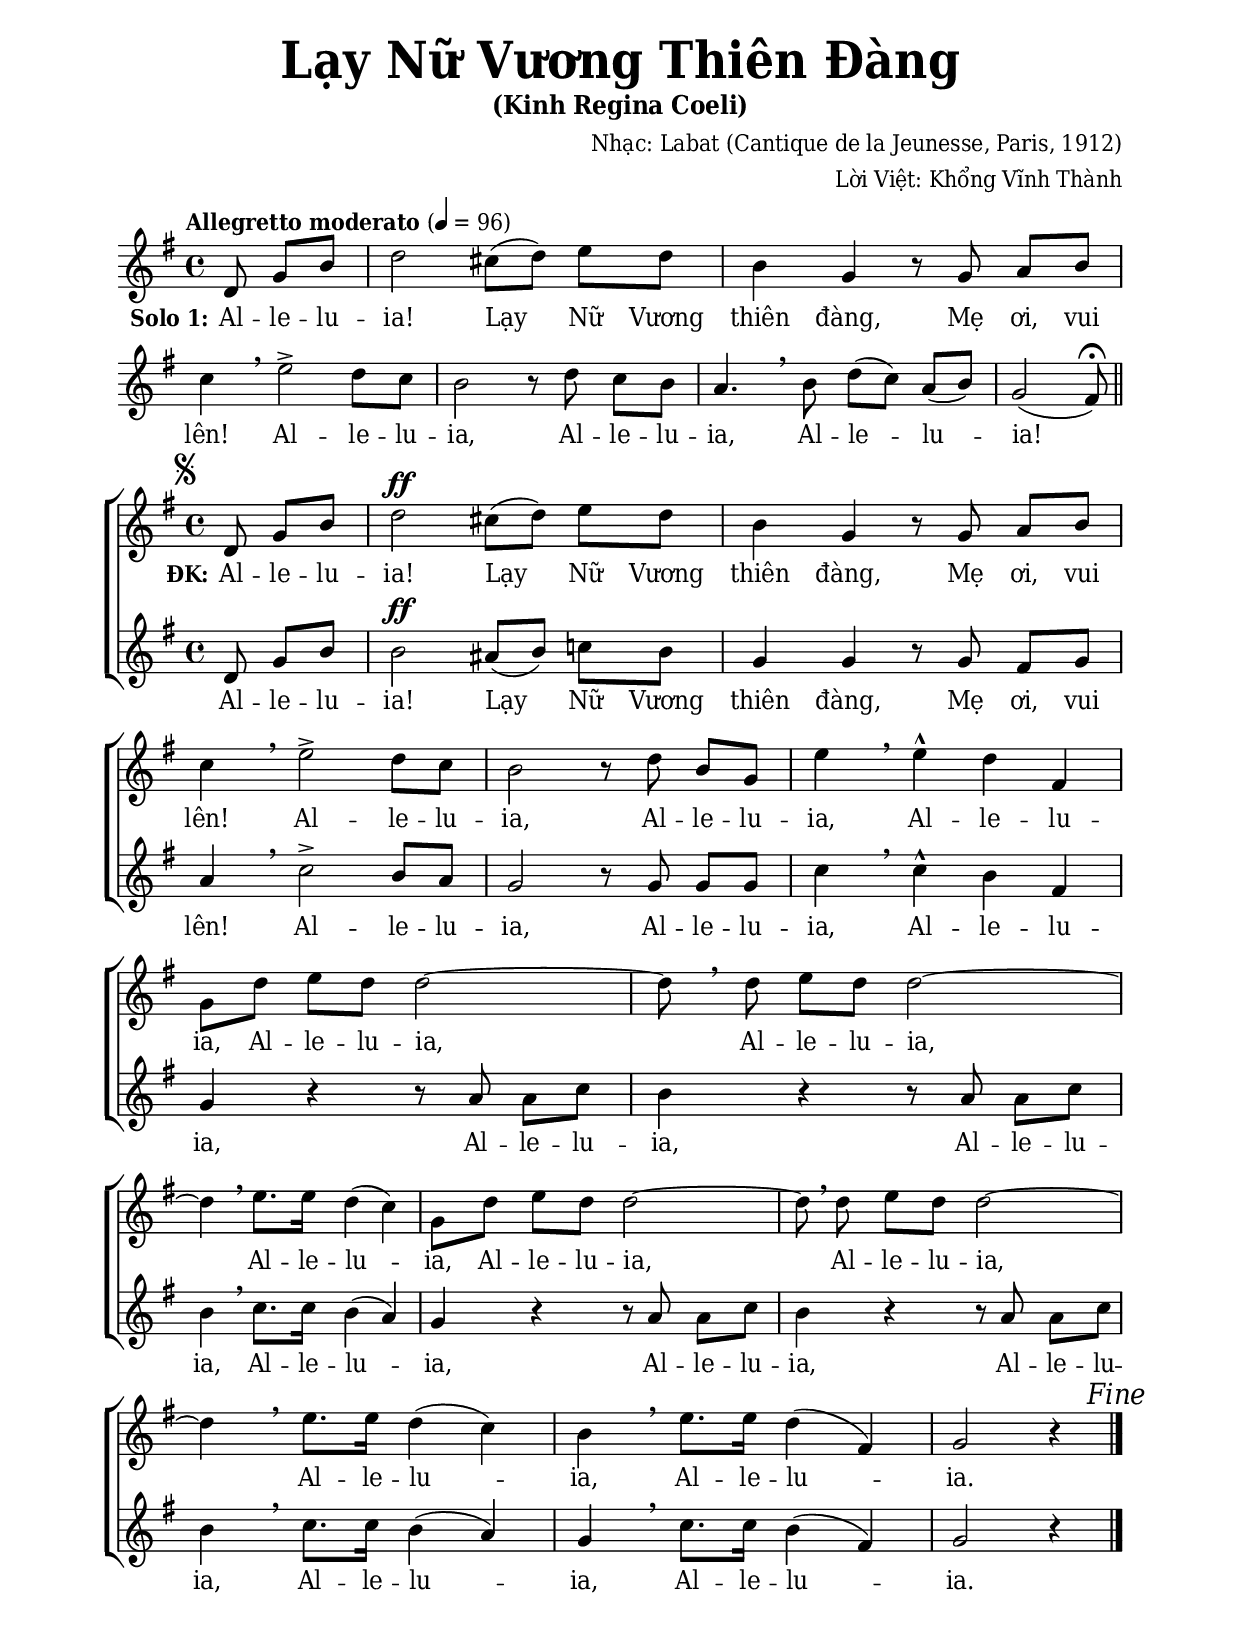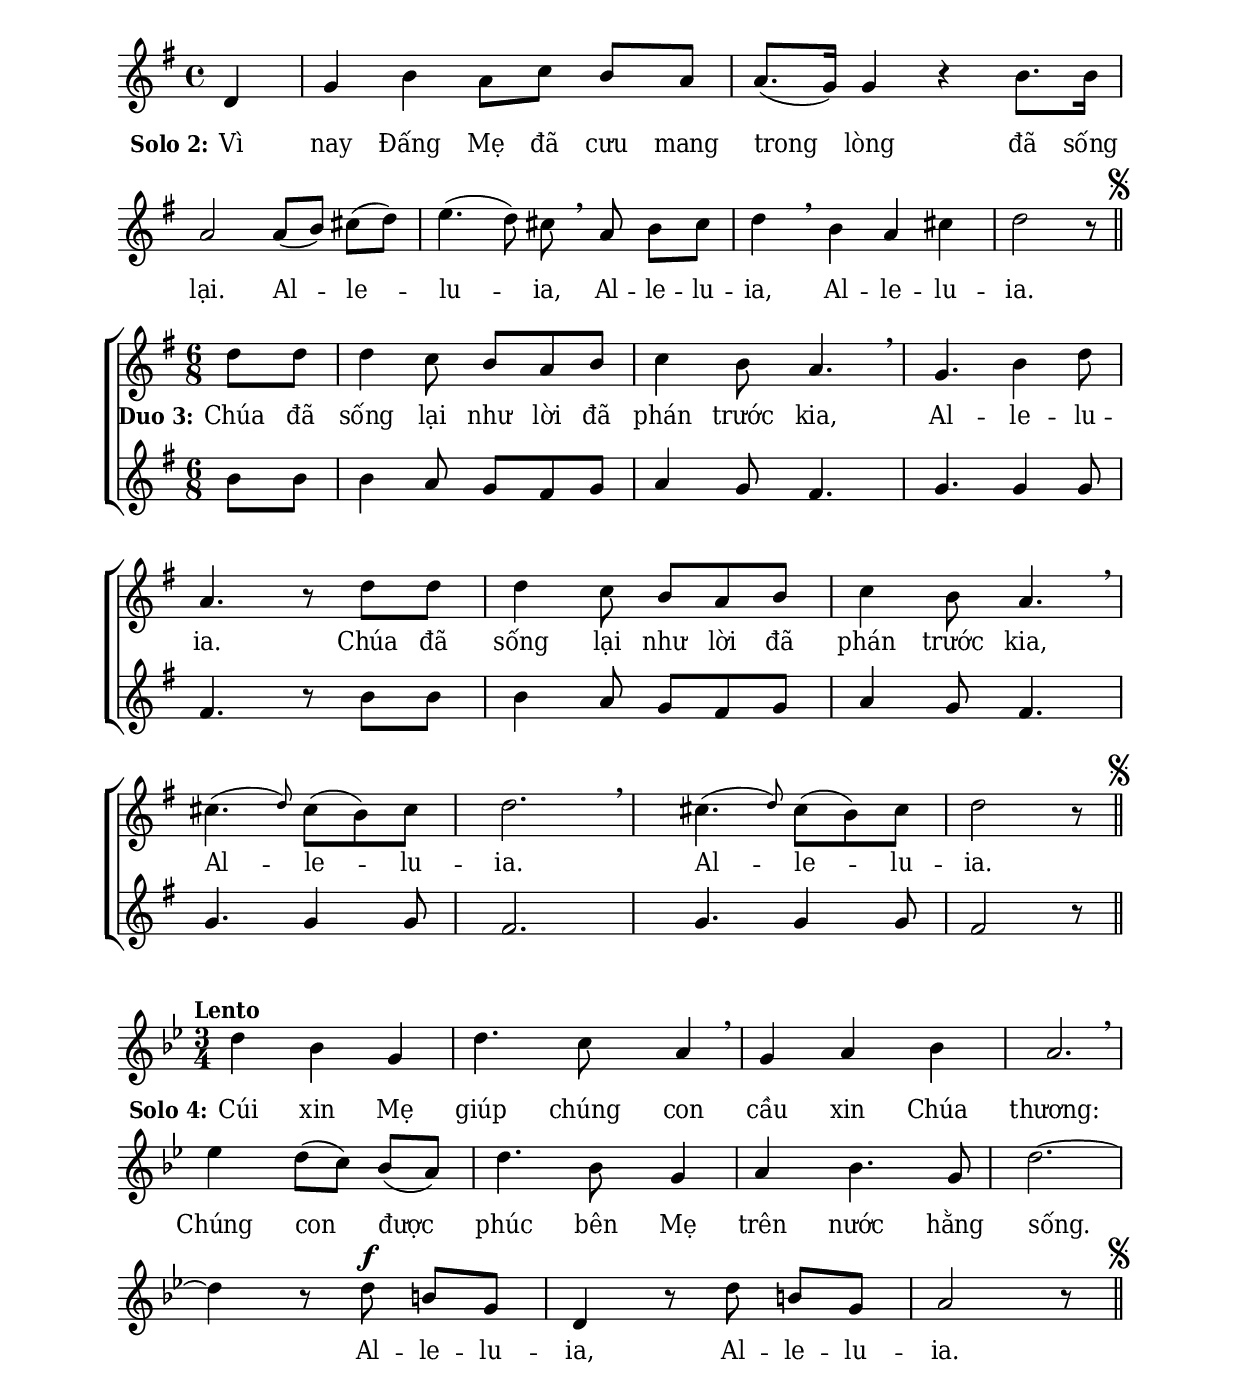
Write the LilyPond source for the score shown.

% Cài đặt chung
\version "2.20.0"
\include "english.ly"

\header {
  title = \markup { \fontsize #3 "Lạy Nữ Vương Thiên Đàng" }
  subtitle = "(Kinh Regina Coeli)"
  arranger = "Lời Việt: Khổng Vĩnh Thành"
  composer = "Nhạc: Labat (Cantique de la Jeunesse, Paris, 1912)"
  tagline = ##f
}

global = {
  \key g \major
  \time 4/4
  \set Timing.beamExceptions = #'()
  \set Timing.baseMoment = #(ly:make-moment 1/4)
  \set Timing.beatStructure = #'(1 1 1 1)
}

\paper {
  #(set-paper-size "a4")
  top-margin = 15\mm
  bottom-margin = 15\mm
  left-margin = 20\mm
  right-margin = 20\mm
  indent = #0
  #(define fonts
	 (make-pango-font-tree "DejaVu Serif Condensed"
	 		       "DejaVu Serif Condensed"
			       "DejaVu Serif Condensed"
			       (/ 20 20)))
  print-page-number = ##f
  page-count = #2
}

inNghieng = { \override LyricText.font-shape = #'italic }

% Nhạc điệp khúc
nhacSoloMot = \relative c' {
  \tempo "Allegretto moderato" 4 = 96
  \partial 4. d8 g b |
  d2 cs8 (d) e d |
  b4 g r8 g a b |
  c4 \breathe e2 -> d8 c |
  b2 r8 d c b |
  a4. \breathe b8 d (c) a (b) |
  g2 (fs8) \fermata \bar "||"
}

nhacDiepKhucSop = \relative c' {
  \once \override Score.RehearsalMark.font-size = #0.1
  \mark \markup { \musicglyph #"scripts.segno" }
  \partial 4. d8 g b |
  d2 ^\ff cs8 (d) e d |
  b4 g r8 g a b |
  c4 \breathe e2 -> d8 c |
  b2 r8 d b g |
  e'4 \breathe e -^ d fs, |
  g8 d' e d d2 ~ |
  d8 \breathe d e d d2 ~ |
  d4 \breathe e8. e16 d4 (c) |
  g8 d' e d d2 ~ |
  d8 \breathe d e d d2 ~ |
  d4 \breathe e8. e16 d4 (c) |
  b4 \breathe e8. e16 d4 (fs,) |
  g2 r4 \bar "|."
  \once \override Score.RehearsalMark.font-shape = #'italic
  \mark "Fine"
}

nhacDiepKhucBass = \relative c' {
  \override Lyrics.LyricSpace.minimum-distance = #2.5
  \partial 4. d8 g b |
  b2 ^\ff as8 (b) c! b |
  g4 g r8 g8 fs g |
  a4 \breathe c2 -> b8 a |
  g2 r8 g g g |
  c4 \breathe c -^ b fs |
  g4 r4 r8 a a c |
  b4 r r8 a a c |
  b4 \breathe c8. c16 b4 (a) |
  g4 r4 r8 a a c |
  b4 r4 r8 a a c |
  b4 \breathe c8. c16 b4 (a) |
  g \breathe c8. c16 b4 (fs) |
  g2 r4 \bar "|."
}

% Nhạc phiên khúc một
nhacSoloHai = \relative c' {
  \partial 4 d4 |
  g b a8 c b a |
  a8. (g16) g4 r b8. b16 |
  a2 a8 (b) cs (d) |
  e4. (d8) cs \breathe a b cs |
  d4 \breathe b a cs |
  d2 r8 \bar "||"
  \once \override Score.RehearsalMark.font-size = #0.1
  \mark \markup { \musicglyph #"scripts.segno" }
}

nhacSoloBaSop = \relative c'' {
  \key g \major
  \time 6/8
  \partial 4 d8 d |
  d4 c8 b a b |
  c4 b8 a4. \breathe |
  g4. b4 d8 |
  a4. r8 d d |
  d4 c8 b a b |
  c4 b8 a4. \breathe |
  cs4. (\grace d8) cs8 (b) cs |
  d2. \breathe |
  cs4. (\grace d8) cs8 (b) cs |
  d2 r8 \bar "||"
  \once \override Score.RehearsalMark.font-size = #0.1
  \mark \markup { \musicglyph #"scripts.segno" }
}

nhacSoloBaBass = \relative c'' {
  \key g \major
  \time 6/8
  \partial 4 b8 b |
  b4 a8 g fs g |
  a4 g8 fs4. |
  g4. g4 g8 |
  fs4. r8 b b |
  b4 a8 g fs g |
  a4 g8 fs4. |
  g4. g4 g8 |
  fs2. |
  g4. g4 g8 |
  fs2 r8 \bar "||"
}

nhacSoloBon = \relative c'' {
  \tempo "Lento"
  \key bf \major
  \time 3/4
  \set Timing.beamExceptions = #'()
  \set Timing.baseMoment = #(ly:make-moment 1/4)
  \set Timing.beatStructure = #'(1 1 1)
  d4 bf g |
  d'4. c8 a4 \breathe |
  g a bf |
  a2. \breathe |
  ef'4 d8 (c) bf (a) |
  d4. bf8 g4 |
  a bf4. g8 |
  d'2. ~ |
  d4 r8 d ^\f b! g |
  d4 r8 d'8 b! g |
  a2 r8 \bar "||"
  \once \override Score.RehearsalMark.font-size = #0.1
  \mark \markup { \musicglyph #"scripts.segno" }
}


% Lời phiên khúc
loiPhienKhucMot = \lyricmode {
  \set stanza = #"Solo 1:"
  Al -- le -- lu -- ia! Lạy Nữ Vương thiên đàng, Mẹ ơi, vui lên!
  Al -- le -- lu -- ia, Al -- le -- lu -- ia, Al -- le -- lu -- ia!
}

% Lời điệp khúc
loiDiepKhucSop = \lyricmode {
  \set stanza = #"ĐK:"
  Al -- le -- lu -- ia! Lạy Nữ Vương thiên đàng, Mẹ ơi, vui lên!
  Al -- le -- lu -- ia, Al -- le -- lu -- ia, Al -- le -- lu -- ia,
  Al -- le -- lu -- ia, Al -- le -- lu -- ia, Al -- le -- lu -- ia,
  Al -- le -- lu -- ia, Al -- le -- lu -- ia, Al -- le -- lu -- ia,
  Al -- le -- lu -- ia.
}

loiDiepKhucBass = \lyricmode {
  Al -- le -- lu -- ia! Lạy Nữ Vương thiên đàng, Mẹ ơi, vui lên!
  Al -- le -- lu -- ia, Al -- le -- lu -- ia, Al -- le -- lu -- ia,
  Al -- le -- lu -- ia, Al -- le -- lu -- ia, Al -- le -- lu -- ia,
  Al -- le -- lu -- ia, Al -- le -- lu -- ia, Al -- le -- lu -- ia,
  Al -- le -- lu -- ia.
}

% Lời phiên khúc hai
loiPhienKhucHai = \lyricmode {
  \set stanza = #"Solo 2:"
  Vì nay Đấng Mẹ đã cưu mang trong lòng đã sống lại.
  Al -- le -- lu -- ia, Al -- le -- lu -- ia, Al -- le -- lu -- ia.
}

loiPhienKhucBa = \lyricmode {
  \set stanza = #"Duo 3:"
  Chúa đã sống lại như lời đã phán trước kia, Al -- le -- lu -- ia.
  Chúa đã sống lại như lời đã phán trước kia, Al -- le -- lu -- ia.
  Al -- le -- lu -- ia.
}

loiPhienKhucBon = \lyricmode {
  \set stanza = #"Solo 4:"
  Cúi xin Mẹ giúp chúng con cầu xin Chúa thương:
  Chúng con được phúc bên Mẹ trên nước hằng sống.
  Al -- le -- lu -- ia, Al -- le -- lu -- ia.
}

% Dàn trang
\score {
  \new ChoirStaff <<
    \new Staff = soloMot <<
      \new Voice = "sopranos" {
        \global \stemNeutral \nhacSoloMot
      }
    >>
    \new Lyrics \lyricsto sopranos \loiPhienKhucMot
  >>
  \layout {
    %\override Lyrics.LyricText.font-series = #'bold
    %\override Lyrics.LyricText.font-size = #+2
    \override Lyrics.LyricSpace.minimum-distance = #2.5
    \override Score.BarNumber.break-visibility = ##(#f #f #f)
    \override Score.SpacingSpanner.uniform-stretching = ##t
    \override LyricHyphen.minimum-distance = #2.5
  }
}

\score {
  \new ChoirStaff <<
    \new Staff <<
      \new Voice = "Soprano" { \clef treble \global \nhacDiepKhucSop }
      \new Lyrics \lyricsto Soprano \loiDiepKhucSop
    >>
    \new Staff <<
      \new Voice = "Bass" { \clef treble \global \nhacDiepKhucBass }
      \new Lyrics \lyricsto Bass \loiDiepKhucBass
    >>
  >>
  \layout {
    %\override Lyrics.LyricText.font-size = #+2
    \override Lyrics.LyricSpace.minimum-distance = #1
    \override Score.BarNumber.break-visibility = ##(#f #f #f)
    \override Score.SpacingSpanner.uniform-stretching = ##t
    \override LyricHyphen.minimum-distance = #2.5
  }
}

\pageBreak

\score {
  \new ChoirStaff <<
    \new Staff = soloHai <<
      \new Voice = "sopranos" {
        \global \stemNeutral \nhacSoloHai
      }
    >>
    \new Lyrics \with {
          \override VerticalAxisGroup.
            nonstaff-relatedstaff-spacing.padding = #1.5
          \override VerticalAxisGroup.
            nonstaff-unrelatedstaff-spacing.padding = #1
        }
        \lyricsto sopranos \loiPhienKhucHai
  >>
  \layout {
    %\override Lyrics.LyricText.font-size = #+2
    \override Lyrics.LyricSpace.minimum-distance = #2.5
    \override Score.BarNumber.break-visibility = ##(#f #f #f)
    \override Score.SpacingSpanner.uniform-stretching = ##t
    \override LyricHyphen.minimum-distance = #2.5
  }
}

\score {
  \new ChoirStaff <<
    \new Staff = soloBa <<
      \new Voice = "sopranos" {
        \stemNeutral \nhacSoloBaSop
      }
    >>
    \new Lyrics \lyricsto sopranos \loiPhienKhucBa
    \new Staff = soloBa <<
      \new Voice = "bass" {
        \stemNeutral \nhacSoloBaBass
      }
    >>
  >>
  \layout {
    %\override Lyrics.LyricText.font-size = #+2
    \override Lyrics.LyricSpace.minimum-distance = #2
    \override Score.BarNumber.break-visibility = ##(#f #f #f)
    \override Score.SpacingSpanner.uniform-stretching = ##t
    \override LyricHyphen.minimum-distance = #2.5
  }
}

\score {
  \new ChoirStaff <<
    \new Staff = soloBon <<
      \new Voice = "sopranos" {
        \stemNeutral \nhacSoloBon
      }
    >>
    \new Lyrics \with {
          \override VerticalAxisGroup.
            nonstaff-relatedstaff-spacing.padding = #1.5
          \override VerticalAxisGroup.
            nonstaff-unrelatedstaff-spacing.padding = #1.2
        }
        \lyricsto sopranos \loiPhienKhucBon
  >>
  \layout {
    %\override Lyrics.LyricText.font-size = #+2
    \override Lyrics.LyricSpace.minimum-distance = #4
    \override Score.BarNumber.break-visibility = ##(#f #f #f)
    \override Score.SpacingSpanner.uniform-stretching = ##t
    \override LyricHyphen.minimum-distance = #2.5
  }
}
